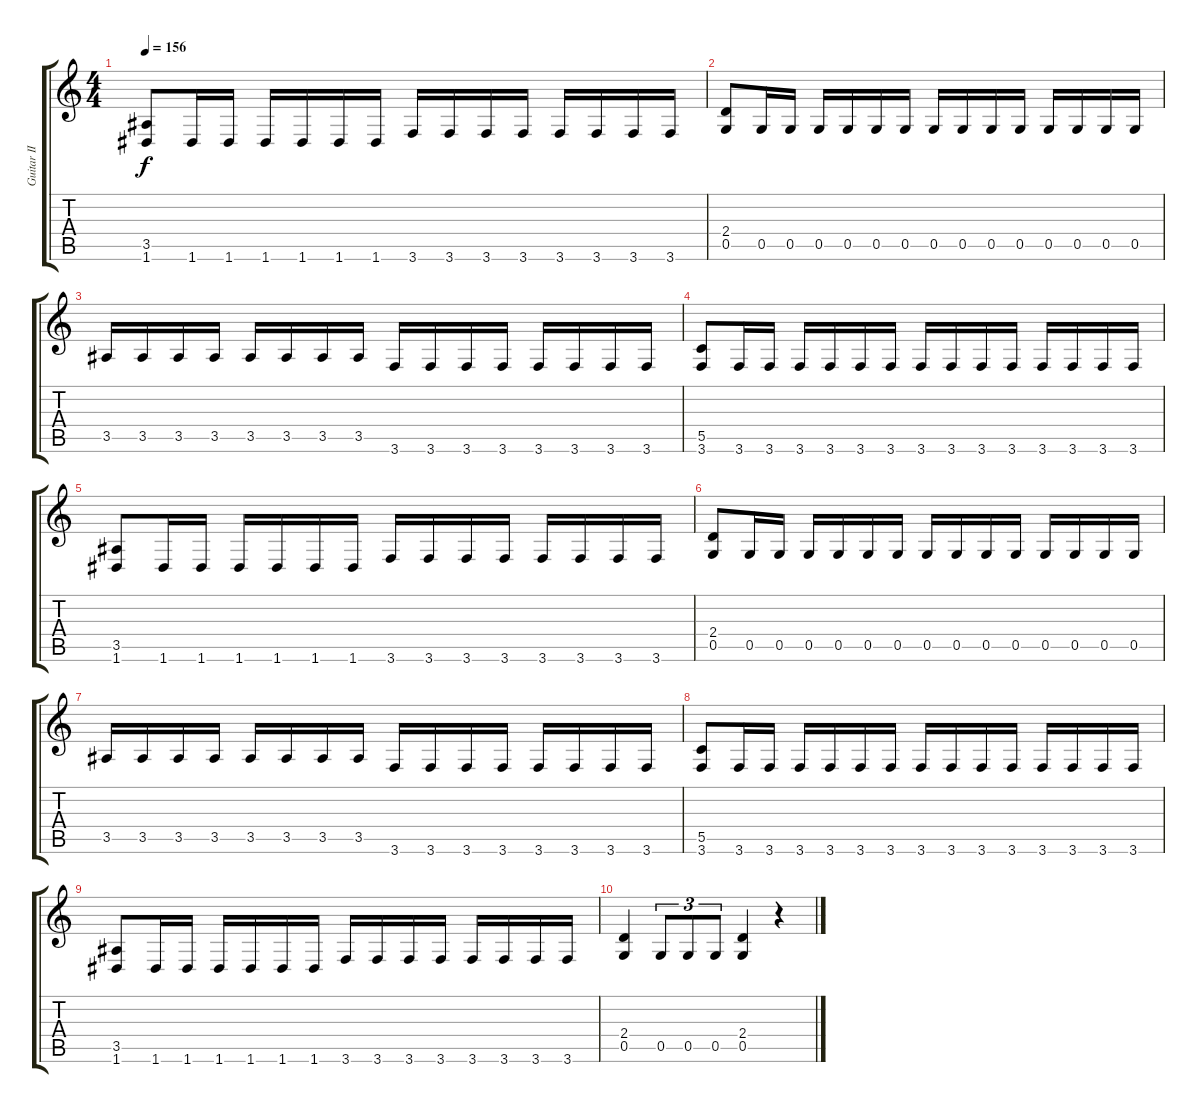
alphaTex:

\track ("Guitar II" "Guitar II") {instrument distortionguitar}
\staff {score tabs}
\tuning (D4 A3 F3 C3 G2 D2) {hide}
\ts (4 4)
\tempo 156
\clef g2
\ks c
(3.5 1.6).8{dy f} 1.6.16 1.6.16 1.6.16 1.6.16 1.6.16 1.6.16 3.6.16 3.6.16 3.6.16 3.6.16 3.6.16 3.6.16 3.6.16 3.6.16 |
(2.4 0.5).8 0.5.16 0.5.16 0.5.16 0.5.16 0.5.16 0.5.16 0.5.16 0.5.16 0.5.16 0.5.16 0.5.16 0.5.16 0.5.16 0.5.16 |
3.5.16 3.5.16 3.5.16 3.5.16 3.5.16 3.5.16 3.5.16 3.5.16 3.6.16 3.6.16 3.6.16 3.6.16 3.6.16 3.6.16 3.6.16 3.6.16 |
(5.5 3.6).8 3.6.16 3.6.16 3.6.16 3.6.16 3.6.16 3.6.16 3.6.16 3.6.16 3.6.16 3.6.16 3.6.16 3.6.16 3.6.16 3.6.16 |
(3.5 1.6).8 1.6.16 1.6.16 1.6.16 1.6.16 1.6.16 1.6.16 3.6.16 3.6.16 3.6.16 3.6.16 3.6.16 3.6.16 3.6.16 3.6.16 |
(2.4 0.5).8 0.5.16 0.5.16 0.5.16 0.5.16 0.5.16 0.5.16 0.5.16 0.5.16 0.5.16 0.5.16 0.5.16 0.5.16 0.5.16 0.5.16 |
3.5.16 3.5.16 3.5.16 3.5.16 3.5.16 3.5.16 3.5.16 3.5.16 3.6.16 3.6.16 3.6.16 3.6.16 3.6.16 3.6.16 3.6.16 3.6.16 |
(5.5 3.6).8 3.6.16 3.6.16 3.6.16 3.6.16 3.6.16 3.6.16 3.6.16 3.6.16 3.6.16 3.6.16 3.6.16 3.6.16 3.6.16 3.6.16 |
(3.5 1.6).8 1.6.16 1.6.16 1.6.16 1.6.16 1.6.16 1.6.16 3.6.16 3.6.16 3.6.16 3.6.16 3.6.16 3.6.16 3.6.16 3.6.16 |
(2.4 0.5).4 0.5.8{tu (3 2)} 0.5.8{tu (3 2)} 0.5.8{tu (3 2)} (2.4 0.5).4 r.4
